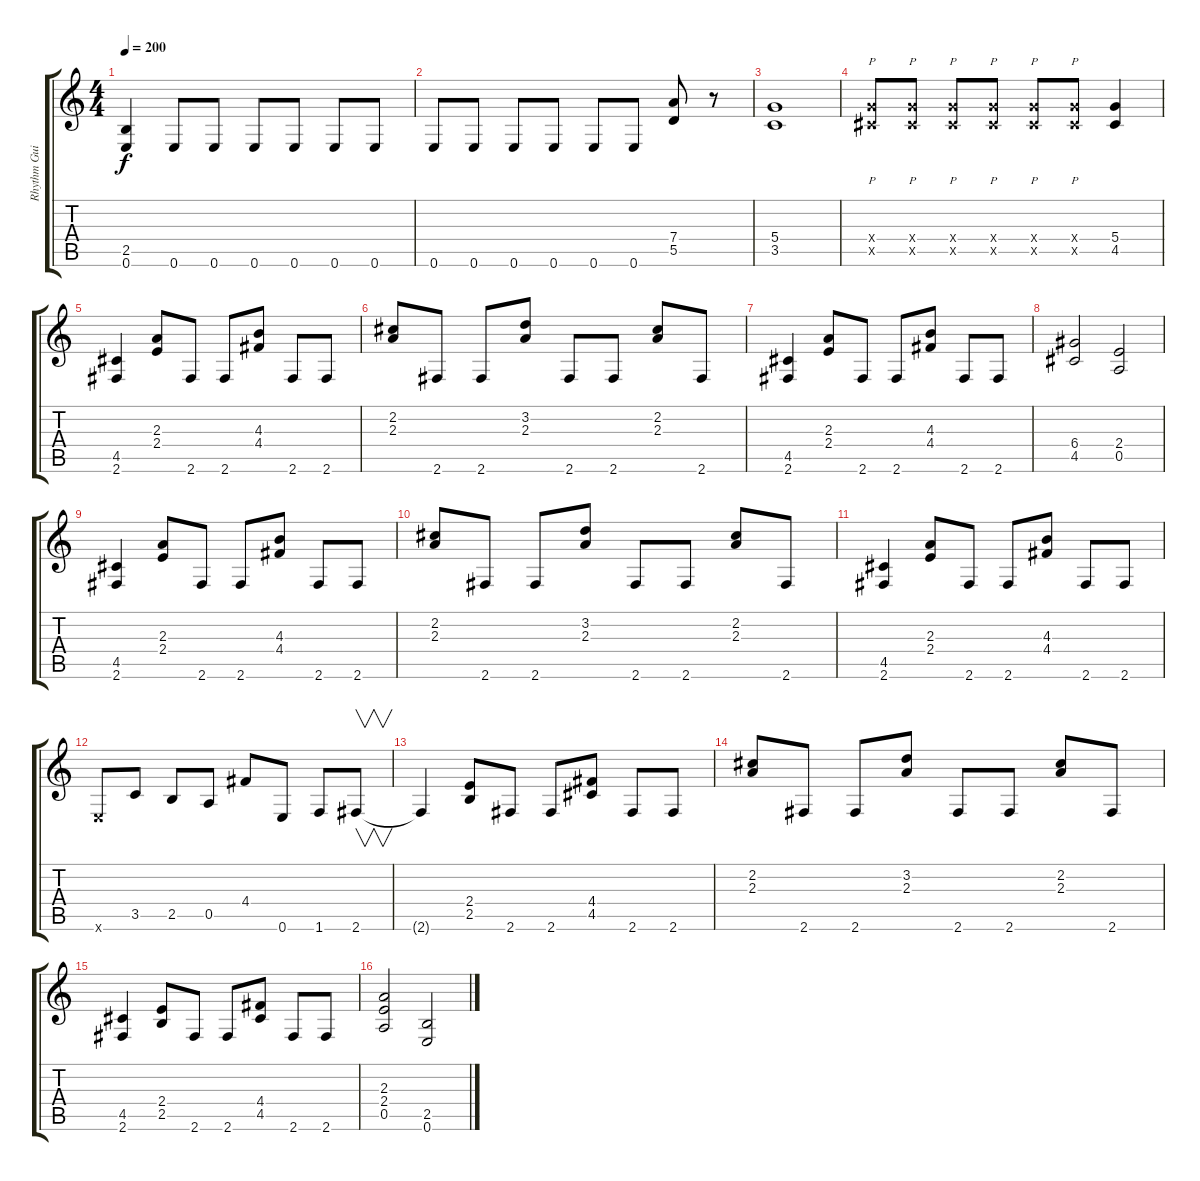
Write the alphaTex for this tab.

\track ("Rhythm Guitar" "Rhythm Gui") {instrument distortionguitar}
\staff {score tabs}
\tuning (E4 B3 G3 D3 A2 E2) {hide}
\ts (4 4)
\tempo 200
\clef g2
\ks c
(2.5 0.6).4{dy f} 0.6.8 0.6.8 0.6.8 0.6.8 0.6.8 0.6.8 |
0.6.8 0.6.8 0.6.8 0.6.8 0.6.8 0.6.8 (7.4 5.5).8 r.8 |
(5.4 3.5).1 |
(5.4{x} 4.5{x}).8{p} (5.4{x} 4.5{x}).8{p} (5.4{x} 4.5{x}).8{p} (5.4{x} 4.5{x}).8{p} (5.4{x} 4.5{x}).8{p} (5.4{x} 4.5{x}).8{p} (5.4 4.5).4 |
(4.5 2.6).4 (2.3 2.4).8 2.6.8 2.6.8 (4.3 4.4).8 2.6.8 2.6.8 |
(2.2 2.3).8 2.6.8 2.6.8 (3.2 2.3).8 2.6.8 2.6.8 (2.2 2.3).8 2.6.8 |
(4.5 2.6).4 (2.3 2.4).8 2.6.8 2.6.8 (4.3 4.4).8 2.6.8 2.6.8 |
(6.4 4.5).2 (2.4 0.5).2 |
(4.5 2.6).4 (2.3 2.4).8 2.6.8 2.6.8 (4.3 4.4).8 2.6.8 2.6.8 |
(2.2 2.3).8 2.6.8 2.6.8 (3.2 2.3).8 2.6.8 2.6.8 (2.2 2.3).8 2.6.8 |
(4.5 2.6).4 (2.3 2.4).8 2.6.8 2.6.8 (4.3 4.4).8 2.6.8 2.6.8 |
0.6{x}.8 3.5.8 2.5.8 0.5.8 4.4.8 0.6.8 1.6.8 2.6.8{v} |
2.6{t}.4 (2.4 2.5).8 2.6.8 2.6.8 (4.4 4.5).8 2.6.8 2.6.8 |
(2.2 2.3).8 2.6.8 2.6.8 (3.2 2.3).8 2.6.8 2.6.8 (2.2 2.3).8 2.6.8 |
(4.5 2.6).4 (2.4 2.5).8 2.6.8 2.6.8 (4.4 4.5).8 2.6.8 2.6.8 |
(2.3 2.4 0.5).2 (2.5 0.6).2
